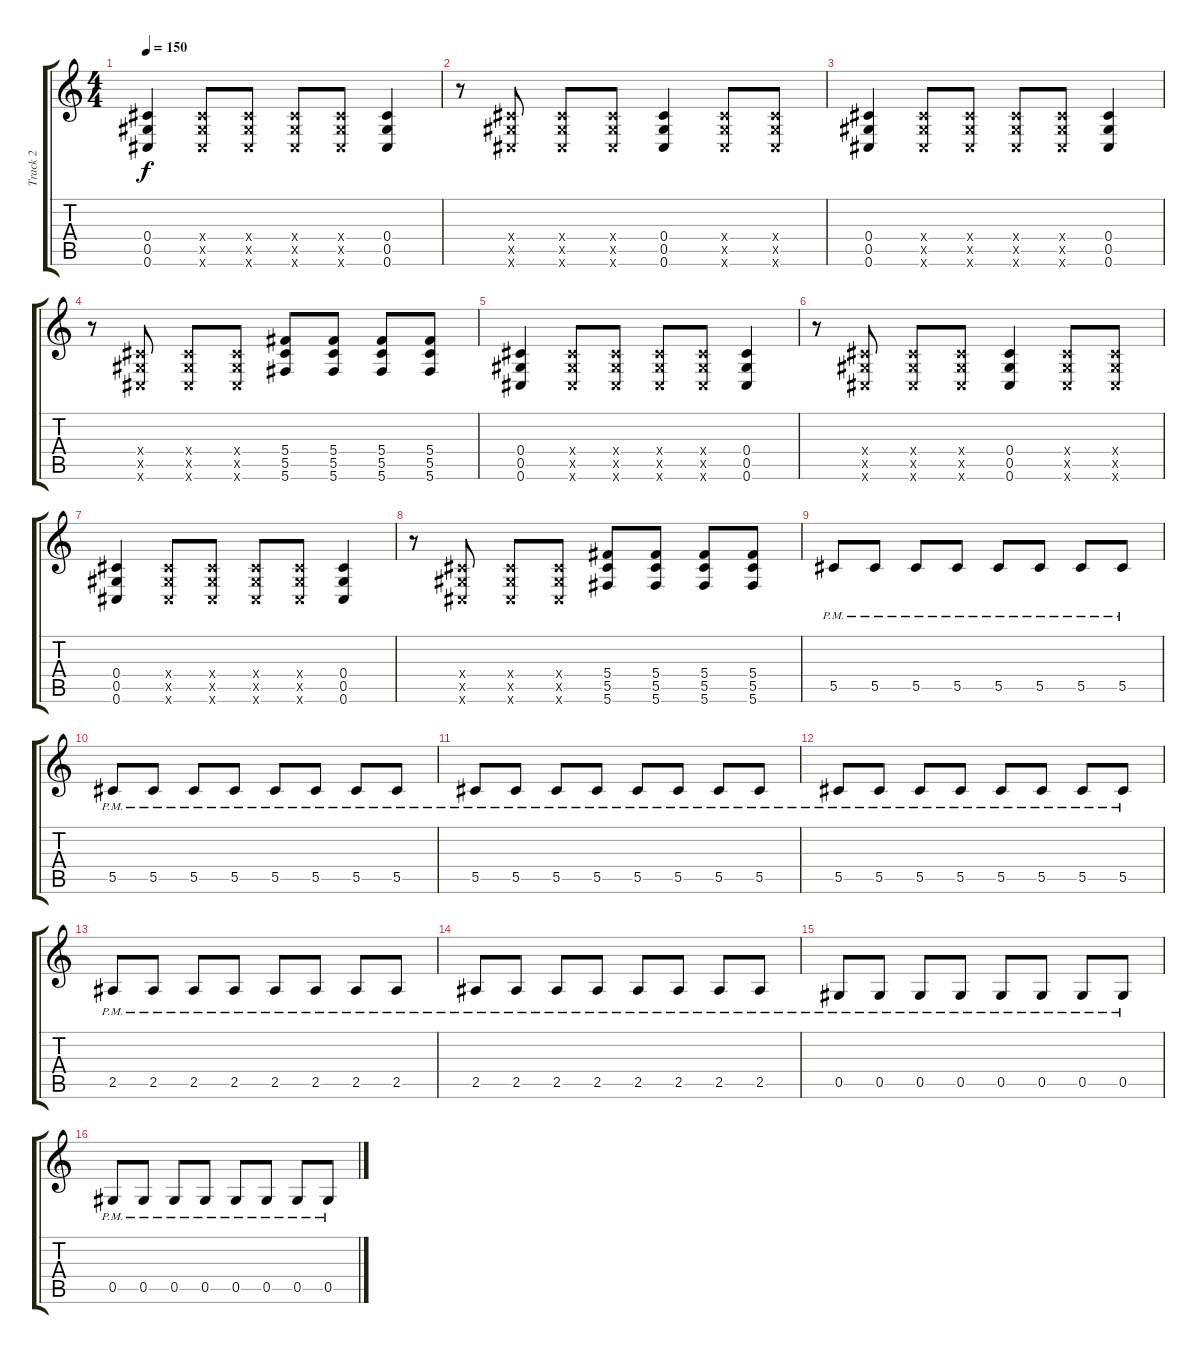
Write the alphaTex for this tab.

\track ("Track 2" "Track 2") {instrument distortionguitar bank 255}
\staff {score tabs}
\tuning (Eb4 Bb3 Gb3 Db3 Ab2 Db2) {hide}
\ts (4 4)
\tempo 150
\clef g2
\ks c
(0.4 0.5 0.6).4{dy f} (0.4{x} 0.5{x} 0.6{x}).8 (0.4{x} 0.5{x} 0.6{x}).8 (0.4{x} 0.5{x} 0.6{x}).8 (0.4{x} 0.5{x} 0.6{x}).8 (0.4 0.5 0.6).4 |
r.8 (0.4{x} 0.5{x} 0.6{x}).8 (0.4{x} 0.5{x} 0.6{x}).8 (0.4{x} 0.5{x} 0.6{x}).8 (0.4 0.5 0.6).4 (0.4{x} 0.5{x} 0.6{x}).8 (0.4{x} 0.5{x} 0.6{x}).8 |
(0.4 0.5 0.6).4 (0.4{x} 0.5{x} 0.6{x}).8 (0.4{x} 0.5{x} 0.6{x}).8 (0.4{x} 0.5{x} 0.6{x}).8 (0.4{x} 0.5{x} 0.6{x}).8 (0.4 0.5 0.6).4 |
r.8 (0.4{x} 0.5{x} 0.6{x}).8 (0.4{x} 0.5{x} 0.6{x}).8 (0.4{x} 0.5{x} 0.6{x}).8 (5.4 5.5 5.6).8 (5.4 5.5 5.6).8 (5.4 5.5 5.6).8 (5.4 5.5 5.6).8 |
(0.4 0.5 0.6).4 (0.4{x} 0.5{x} 0.6{x}).8 (0.4{x} 0.5{x} 0.6{x}).8 (0.4{x} 0.5{x} 0.6{x}).8 (0.4{x} 0.5{x} 0.6{x}).8 (0.4 0.5 0.6).4 |
r.8 (0.4{x} 0.5{x} 0.6{x}).8 (0.4{x} 0.5{x} 0.6{x}).8 (0.4{x} 0.5{x} 0.6{x}).8 (0.4 0.5 0.6).4 (0.4{x} 0.5{x} 0.6{x}).8 (0.4{x} 0.5{x} 0.6{x}).8 |
(0.4 0.5 0.6).4 (0.4{x} 0.5{x} 0.6{x}).8 (0.4{x} 0.5{x} 0.6{x}).8 (0.4{x} 0.5{x} 0.6{x}).8 (0.4{x} 0.5{x} 0.6{x}).8 (0.4 0.5 0.6).4 |
r.8 (0.4{x} 0.5{x} 0.6{x}).8 (0.4{x} 0.5{x} 0.6{x}).8 (0.4{x} 0.5{x} 0.6{x}).8 (5.4 5.5 5.6).8 (5.4 5.5 5.6).8 (5.4 5.5 5.6).8 (5.4 5.5 5.6).8 |
5.5{pm}.8 5.5{pm}.8 5.5{pm}.8 5.5{pm}.8 5.5{pm}.8 5.5{pm}.8 5.5{pm}.8 5.5{pm}.8 |
5.5{pm}.8 5.5{pm}.8 5.5{pm}.8 5.5{pm}.8 5.5{pm}.8 5.5{pm}.8 5.5{pm}.8 5.5{pm}.8 |
5.5{pm}.8 5.5{pm}.8 5.5{pm}.8 5.5{pm}.8 5.5{pm}.8 5.5{pm}.8 5.5{pm}.8 5.5{pm}.8 |
5.5{pm}.8 5.5{pm}.8 5.5{pm}.8 5.5{pm}.8 5.5{pm}.8 5.5{pm}.8 5.5{pm}.8 5.5{pm}.8 |
2.5{pm}.8 2.5{pm}.8 2.5{pm}.8 2.5{pm}.8 2.5{pm}.8 2.5{pm}.8 2.5{pm}.8 2.5{pm}.8 |
2.5{pm}.8 2.5{pm}.8 2.5{pm}.8 2.5{pm}.8 2.5{pm}.8 2.5{pm}.8 2.5{pm}.8 2.5{pm}.8 |
0.5{pm}.8 0.5{pm}.8 0.5{pm}.8 0.5{pm}.8 0.5{pm}.8 0.5{pm}.8 0.5{pm}.8 0.5{pm}.8 |
0.5{pm}.8 0.5{pm}.8 0.5{pm}.8 0.5{pm}.8 0.5{pm}.8 0.5{pm}.8 0.5{pm}.8 0.5{pm}.8
